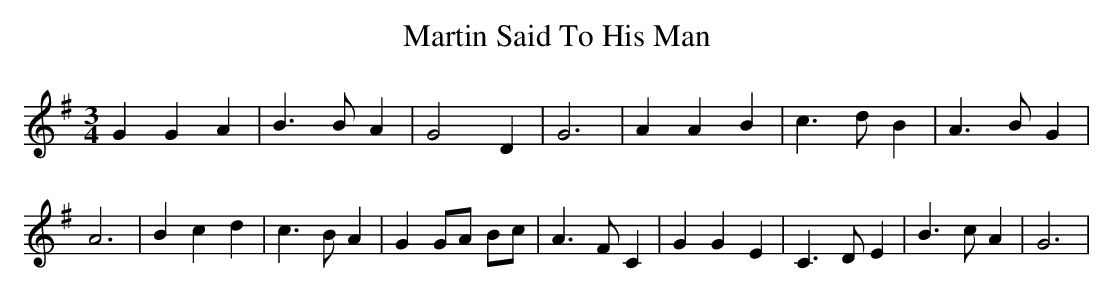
X:1
T:Martin Said To His Man
M:3/4
L:1/4
K:G
 G G A| B3/2 B/2 A| G2 D| G3| A A B| c3/2 d/2 B| A3/2 B/2 G| A3| B c d|\
 c3/2 B/2 A| G G/2A/2 B/2c/2| A3/2 F/2 C| G G E| C3/2 D/2 E| B3/2 c/2 A|\
 G3|
